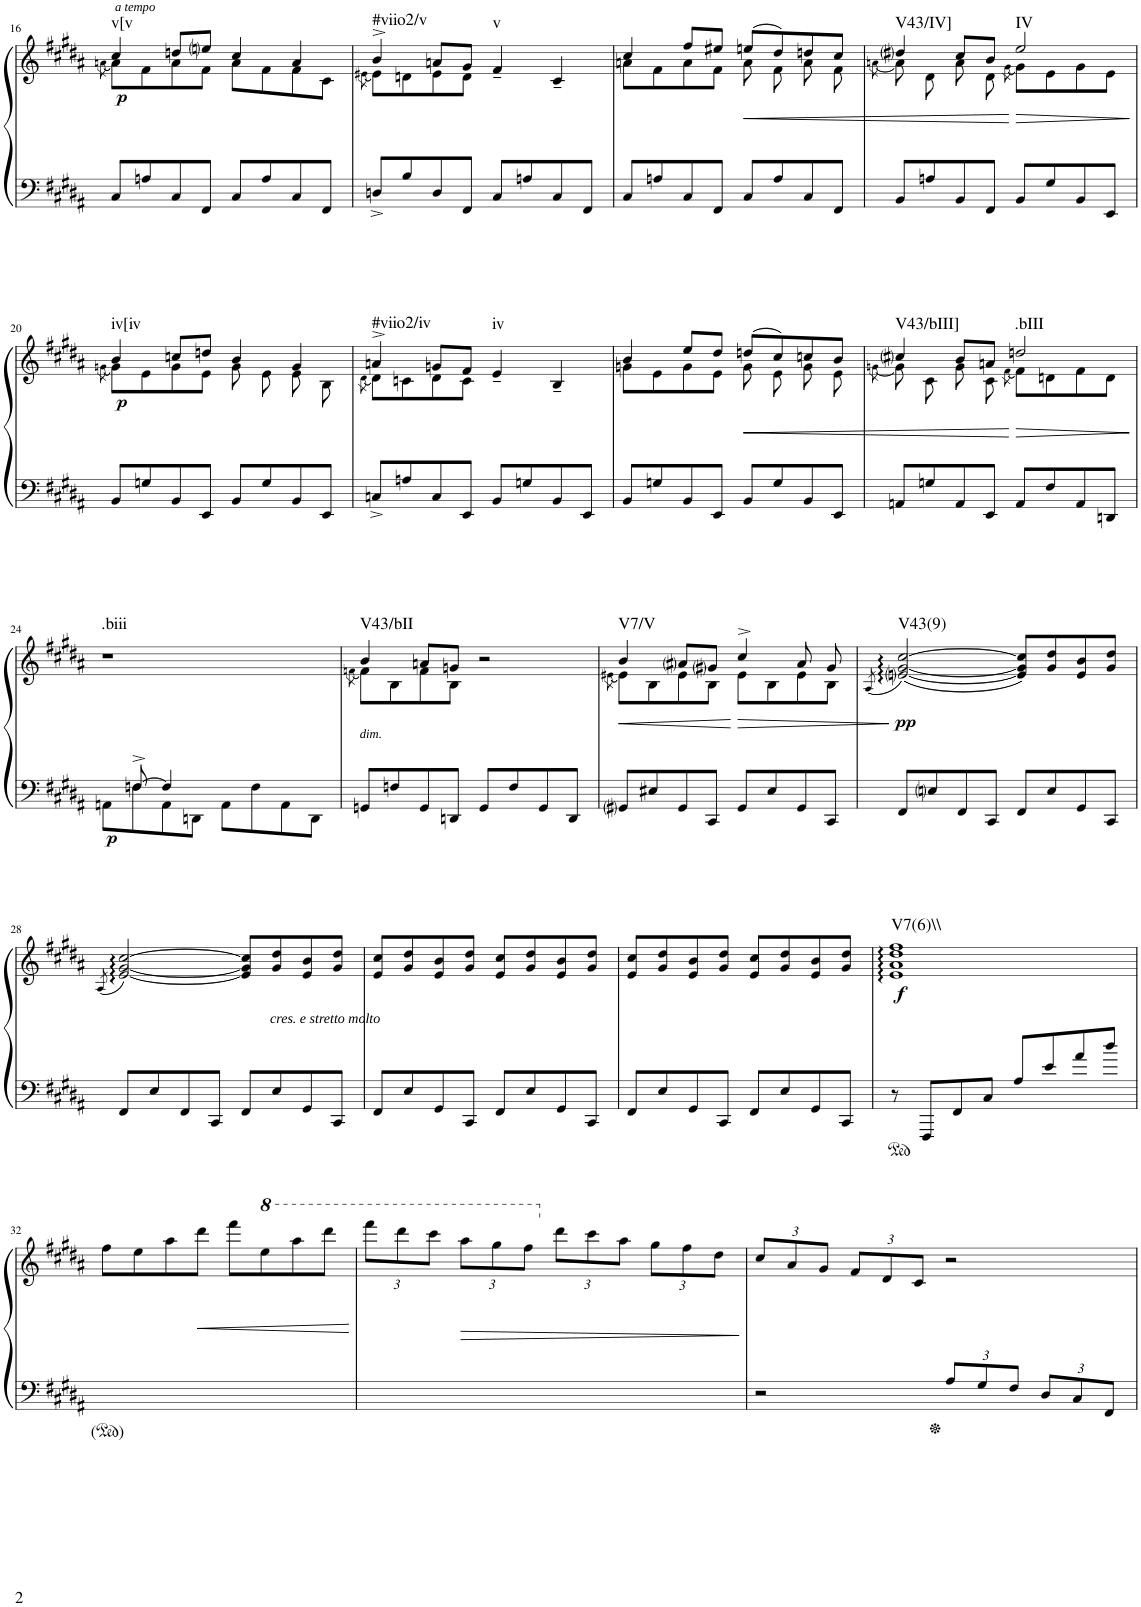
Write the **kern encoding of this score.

**kern	**kern	**dynam	**harte
*part1	*part1	*part1	*part1
*staff2	*staff1	*staff1/2	*
*I"Midi_1	*	*	*
!!LO:PB:g=z
*clefF4	*clefG2	*	*
*k[f#c#g#d#a#]	*k[f#c#g#d#a#]	*	*
*B:	*B:	*	*
*M2/2	*M2/2	*	*
*met(c|)	*met(c|)	*	*
=16	=16	=16	=16
*	*^	*	*
.	.	[8qan\	.	.
!	!LO:TX:a:i:t=a tempo	!	!	!
!	!	!	!LO:DY:b	!LO:H:kt=v[v
8C#/L	4cc#/	8a\L]	p	N
8An/	.	8f#\	.	.
8C#/	8ddn/L	8a\	.	.
8FF#/J	8eeni/J	8f#\J	.	.
8C#/L	4cc#/	8a\L	.	.
8A/	.	8f#\	.	.
8C#/	4a/	8f#\	.	.
8FF#/J	.	8c#\J	.	.
=17	=17	=17	=17	=17
.	.	[8qe#X\	.	.
!	!	!	!	!LO:H:kt=#viio2/v
8Dn^/L	4b^/	8e#\L]	.	N
8B/	.	8dn\	.	.
8D/	8an/L	8e#\	.	.
8FF#/J	8g#/J	8d\J	.	.
!	!	!	!	!LO:H:kt=v
8C#/L	4f#~/	2ryy	.	N
8An/	.	.	.	.
8C#/	4c#~/	.	.	.
8FF#/J	.	.	.	.
=18	=18	=18	=18	=18
8C#/L	4cc#/	8an\L	.	.
8An/	.	8f#\	.	.
8C#/	8ff#/L	8a\	.	.
8FF#/J	8ee#X/J	8f#\J	.	.
!	!	!	!LO:HP:b	!
8C#/L	(8een/L	8a\	<	.
8A/	8dd#/)	8f#\	.	.
8C#/	8ddn/	8a\	.	.
8FF#/J	8cc#/J	8f#\	.	.
=19	=19	=19	=19	=19
.	.	[8qan\	.	.
!	!	!	!	!LO:H:kt=V43/IV]
8BB/L	4dd#i/	8a\]	.	N
8An/	.	8d#\	.	.
8BB/	8cc#/L	8a\	.	.
8FF#/J	8b/J	8d#\	.	.
.	.	[8qg#\	.	.
!	!	!	!LO:HP:n=1:b	!LO:H:kt=IV
8BB/L	2ee/	8g#\L]	[ >	N
8G#/	.	8e\	.	.
8BB/	.	8g#\	.	.
8EE/J	.	8e\J	.	.
*	*v	*v	*	*
.	.	]	.
!!LO:LB:g=z
=20	=20	=20	=20
*	*^	*	*
.	.	[8qgn\	.	.
!	!	!	!LO:DY:b	!LO:H:kt=iv[iv
8BB/L	4b/	8g\L]	p	N
8Gn/	.	8e\	.	.
8BB/	8ccn/L	8g\	.	.
8EE/J	8ddn/J	8e\J	.	.
8BB/L	4b/	8g\	.	.
8G/	.	8e\	.	.
8BB/	4g/	8e\	.	.
8EE/J	.	8B\	.	.
=21	=21	=21	=21	=21
.	.	[8qd#\	.	.
!	!	!	!	!LO:H:kt=#viio2/iv
8Cn^/L	4an^/	8d#\L]	.	N
8An/	.	8cn\	.	.
8C/	8gn/L	8d#\	.	.
8EE/J	8f#/J	8c\J	.	.
!	!	!	!	!LO:H:kt=iv
8BB/L	4e~/	2ryy	.	N
8Gn/	.	.	.	.
8BB/	4B~/	.	.	.
8EE/J	.	.	.	.
=22	=22	=22	=22	=22
8BB/L	4b/	8gn\L	.	.
8Gn/	.	8e\	.	.
8BB/	8ee/L	8g\	.	.
8EE/J	8dd#/J	8e\J	.	.
!	!	!	!LO:HP:b	!
8BB/L	(8ddn/L	8g\	<	.
8G/	8cc#/)	8e\	.	.
8BB/	8ccn/	8g\	.	.
8EE/J	8b/J	8e\	.	.
=23	=23	=23	=23	=23
.	.	[8qgn\	.	.
!	!	!	!	!LO:H:kt=V43/bIII]
8AAn/L	4cc#i/	8g\]	.	N
8Gn/	.	8c#\	.	.
8AA/	8b/L	8g\	.	.
8EE/J	8an/J	8c#\	.	.
.	.	[8qf#\	.	.
!	!	!	!LO:HP:n=1:b	!LO:H:kt=.bIII
8AA/L	2ddn/	8f#\L]	[ >	N
8F#/	.	8dn\	.	.
8AA/	.	8f#\	.	.
8DDn/J	.	8d\J	.	.
*	*v	*v	*	*
.	.	]	.
!!LO:LB:g=z
=24	=24	=24	=24
*^	*	*	*
!	!	!	!LO:DY:b=2	!LO:H:kt=.biii
8ryy	8AAn\L	1r	p	N
[8Fn^/	8F\	.	.	.
4F/]	8AA\	.	.	.
.	8DDn\J	.	.	.
8AA\L	2ryy	.	.	.
8F\	.	.	.	.
8AA\	.	.	.	.
8DD\J	.	.	.	.
*v	*v	*	*	*
=25	=25	=25	=25
*	*^	*	*
.	.	[8qfn\	.	.
!	!LO:TX:b:i:t=dim.	!	!	!LO:H:kt=V43/bII
8GGn/L	4b/	8f\L]	.	N
8Fn/	.	8B\	.	.
8GG/	8an/L	8f\	.	.
8DDn/J	8gn/J	8B\J	.	.
8GG/L	2r	2ryy	.	.
8F/	.	.	.	.
8GG/	.	.	.	.
8DD/J	.	.	.	.
=26	=26	=26	=26	=26
.	.	[8qe#X\	.	.
!	!	!	!LO:HP:b	!LO:H:kt=V7/V
8GG#i/L	4b/	8e#\L]	<	N
8E#X/	.	8B\	.	.
8GG#/	8a#i/L	8e#\	.	.
8CC#/J	8g#i/J	8B\J	.	.
!	!	!	!LO:HP:n=1:b	!
8GG#/L	4cc#^/	8e#\L	[ >	.
8E#/	.	8B\	.	.
8GG#/	8a#/	8e#\	.	.
8CC#/J	8g#/	8B\J	.	.
*	*v	*v	*	*
.	.	]	.
=27	=27	=27	=27
.	(8qA#/	.	.
!	!	!LO:DY:b	!LO:H:kt=V43(9)
8FF#/L	([2eni/ [2g#/ [2cc#/)	pp	N
8Eni/	.	.	.
8FF#/	.	.	.
8CC#/J	.	.	.
8FF#/L	8e/] 8g#/] 8cc#/]L)	.	.
8E/	8g#/ 8dd#/	.	.
8GG#/	8e/ 8b/	.	.
8CC#/J	8g#/ 8dd#/J	.	.
!!LO:LB:g=z
=28	=28	=28	=28
.	(8qA#/	.	.
8FF#/L	[2e/ [2g#/ [2cc#/)	.	.
8E/	.	.	.
8FF#/	.	.	.
8CC#/J	.	.	.
8FF#/L	8e/] 8g#/] 8cc#/]L	.	.
!	!LO:TX:b:i:t=cres. e stretto molto	!	!
8E/	8g#/ 8dd#/	.	.
8GG#/	8e/ 8b/	.	.
8CC#/J	8g#/ 8dd#/J	.	.
=29	=29	=29	=29
8FF#/L	8e/ 8cc#/L	.	.
8E/	8g#/ 8dd#/	.	.
8GG#/	8e/ 8b/	.	.
8CC#/J	8g#/ 8dd#/J	.	.
8FF#/L	8e/ 8cc#/L	.	.
8E/	8g#/ 8dd#/	.	.
8GG#/	8e/ 8b/	.	.
8CC#/J	8g#/ 8dd#/J	.	.
=30	=30	=30	=30
8FF#/L	8e/ 8cc#/L	.	.
8E/	8g#/ 8dd#/	.	.
8GG#/	8e/ 8b/	.	.
8CC#/J	8g#/ 8dd#/J	.	.
8FF#/L	8e/ 8cc#/L	.	.
8E/	8g#/ 8dd#/	.	.
8GG#/	8e/ 8b/	.	.
8CC#/J	8g#/ 8dd#/J	.	.
=31	=31	=31	=31
!	!	!LO:DY:b	!LO:H:kt=V7(6)\\
8r	1e 1a# 1dd# 1ff#	f	N
8FFF#/L	.	.	.
8FF#/	.	.	.
8C#/J	.	.	.
8A#/L	.	.	.
8e/	.	.	.
8a#/	.	.	.
8dd#/J	.	.	.
!!LO:LB:g=z
=32	=32	=32	=32
1ryy	8ff#\L	.	.
.	8ee\	.	.
.	8aa#\	.	.
!	!	!LO:HP:b	!
.	8ddd#\J	<	.
.	8fff#\L	.	.
*	*8va	*	*
.	8eee\	.	.
.	8aaa#\	.	.
.	8dddd#\J	.	.
.	.	[	.
=33	=33	=33	=33
*	*Xbrackettup	*	*
1ryy	12ffff#\L	.	.
.	12dddd#\	.	.
.	12cccc#\J	.	.
!	!	!LO:HP:b	!
.	12aaa#\L	>	.
.	12ggg#\	.	.
.	12fff#\J	.	.
*	*X8va	*	*
.	12ddd#\L	.	.
.	12ccc#\	.	.
.	12aa#\J	.	.
.	12gg#\L	.	.
.	12ff#\	.	.
.	12dd#\J	.	.
.	.	]	.
=34	=34	=34	=34
2r	12cc#/L	.	.
.	12a#/	.	.
.	12g#/J	.	.
.	12f#/L	.	.
.	12d#/	.	.
.	12c#/J	.	.
*Xbrackettup	*	*	*
12A#/L	2r	.	.
12G#/	.	.	.
12F#/J	.	.	.
12D#/L	.	.	.
12C#/	.	.	.
12FF#/J	.	.	.
=	=	=	=
*-	*-	*-	*-
